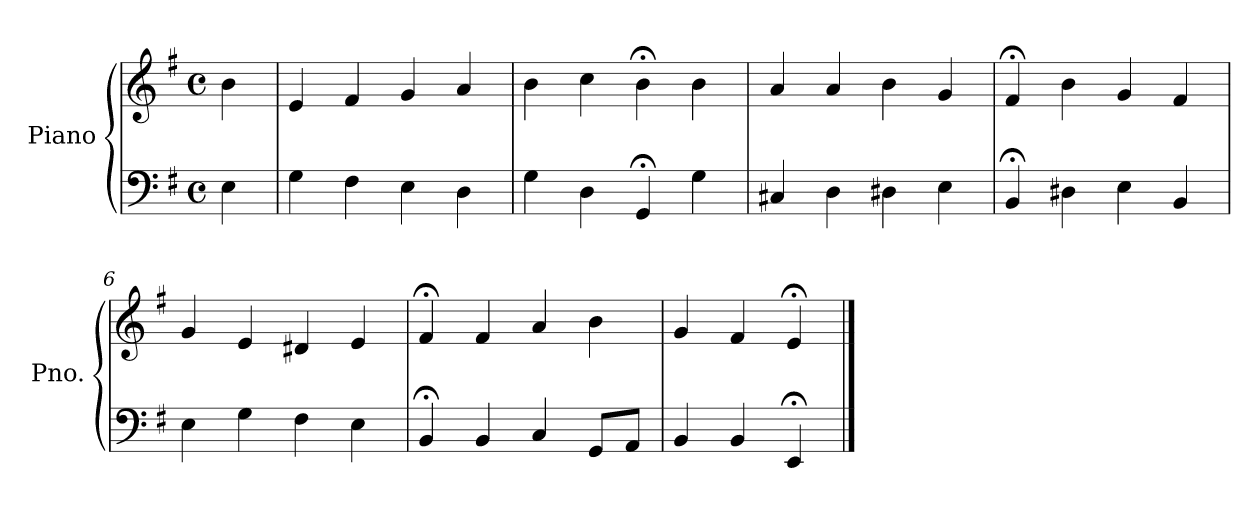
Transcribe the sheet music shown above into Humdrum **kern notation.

**kern	**kern
*part1	*part1
*staff2	*staff1
*I"Piano	*
*I'Pno.	*
*clefF4	*clefG2
*k[f#]	*k[f#]
*M4/4	*M4/4
*met(c)	*met(c)
=1	=1
4E\	4b\
=2	=2
4G\	4e/
4F#\	4f#/
4E\	4g/
4D\	4a/
=3	=3
4G\	4b\
4D\	4cc\
4GG;</	4b;<\
4G\	4b\
=4	=4
4C#X/	4a/
4D\	4a/
4D#X\	4b\
4E\	4g/
=5	=5
4BB;</	4f#;</
4D#X\	4b\
4E\	4g/
4BB/	4f#/
=6	=6
4E\	4g/
4G\	4e/
4F#\	4d#X/
4E\	4e/
=7	=7
4BB;</	4f#;</
4BB/	4f#/
4C/	4a/
8GG/L	4b\
8AA/J	.
!!LO:LB:g=z
=8	=8
4BB/	4g/
4BB/	4f#/
4EE;</	4e;</
==	==
*-	*-
